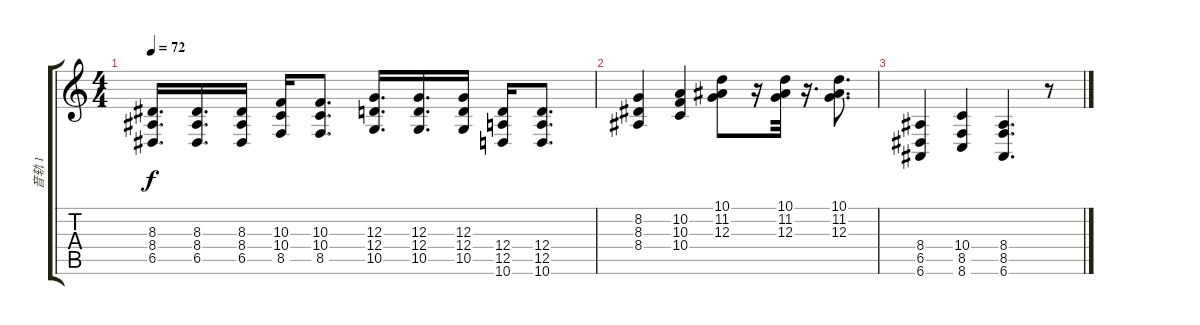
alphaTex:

\track ("音轨 1" "音轨 1") {instrument lead2sawtooth}
\staff {score tabs}
\tuning (E4 B3 G3 D3 A2 E2) {hide}
\ts (4 4)
\tempo 72
\clef g2
\ks c
(8.3 8.4 6.5).16{d dy f} (8.3 8.4 6.5).16{d} (8.3 8.4 6.5).16 (10.3 10.4 8.5).16 (10.3 10.4 8.5).8{d} (12.3 12.4 10.5).16{d} (12.3 12.4 10.5).16{d} (12.3 12.4 10.5).16 (12.4 12.5 10.6).16 (12.4 12.5 10.6).8{d} |
(8.2 8.3 8.4).4 (10.2 10.3 10.4).4 (10.1 11.2 12.3).8 r.16 (10.1 11.2 12.3).32 r.16{d} (10.1 11.2 12.3).8{d} |
(8.4 6.5 6.6).4 (10.4 8.5 8.6).4 (8.4 8.5 6.6).4{d} r.8
